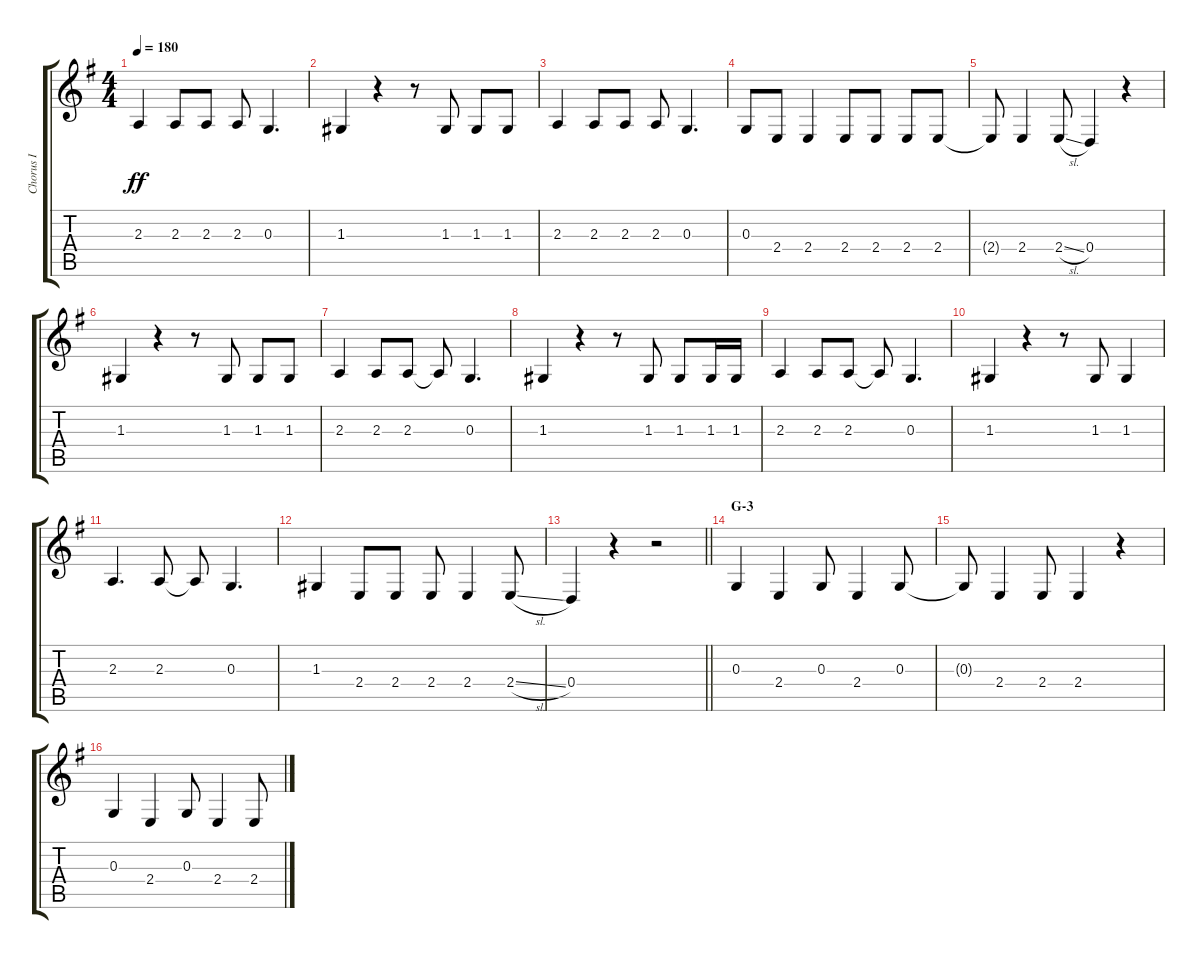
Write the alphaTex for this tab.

\track ("Chorus I" "Chorus I") {instrument voiceoohs}
\staff {score tabs}
\tuning (E4 B3 G3 D3 A2 E2) {hide}
\ts (4 4)
\tempo 180
\clef g2
\ks g
2.3.4{dy ff} 2.3.8 2.3.8 2.3.8 0.3.4{d} |
1.3.4 r.4 r.8 1.3.8 1.3.8 1.3.8 |
2.3.4 2.3.8 2.3.8 2.3.8 0.3.4{d} |
0.3.8 2.4.8 2.4.4 2.4.8 2.4.8 2.4.8 2.4.8 |
2.4{t}.8 2.4.4 2.4{sl}.8 0.4.4 r.4 |
1.3.4 r.4 r.8 1.3.8 1.3.8 1.3.8 |
2.3.4 2.3.8 2.3.8 2.3{t}.8 0.3.4{d} |
1.3.4 r.4 r.8 1.3.8 1.3.8 1.3.16 1.3.16 |
2.3.4 2.3.8 2.3.8 2.3{t}.8 0.3.4{d} |
1.3.4 r.4 r.8 1.3.8 1.3.4 |
2.3.4{d} 2.3.8 2.3{t}.8 0.3.4{d} |
1.3.4 2.4.8 2.4.8 2.4.8 2.4.4 2.4{sl}.8 |
\barLineRight lightlight
0.4.4 r.4 r.2 |
\section ("" "G-3")
0.3.4 2.4.4 0.3.8 2.4.4 0.3.8 |
0.3{t}.8 2.4.4 2.4.8 2.4.4 r.4 |
0.3.4 2.4.4 0.3.8 2.4.4 2.4.8
